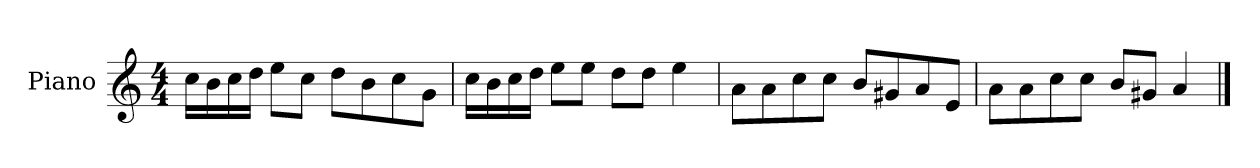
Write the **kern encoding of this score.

**kern
*part1
*staff1
*I"Piano
*I'P-no
*clefG2
*k[]
*M4/4
*MM90
=1
16cc\LL
16b\
16cc\
16dd\JJ
8ee\L
8cc\J
8dd\L
8b\
8cc\
8g\J
=2
16cc\LL
16b\
16cc\
16dd\JJ
8ee\L
8ee\J
8dd\L
8dd\J
4ee\
=3
8a\L
8a\
8cc\
8cc\J
8b/L
8g#X/
8a/
8e/J
=4
8a\L
8a\
8cc\
8cc\J
8b/L
8g#X/J
4a/
==
*-
